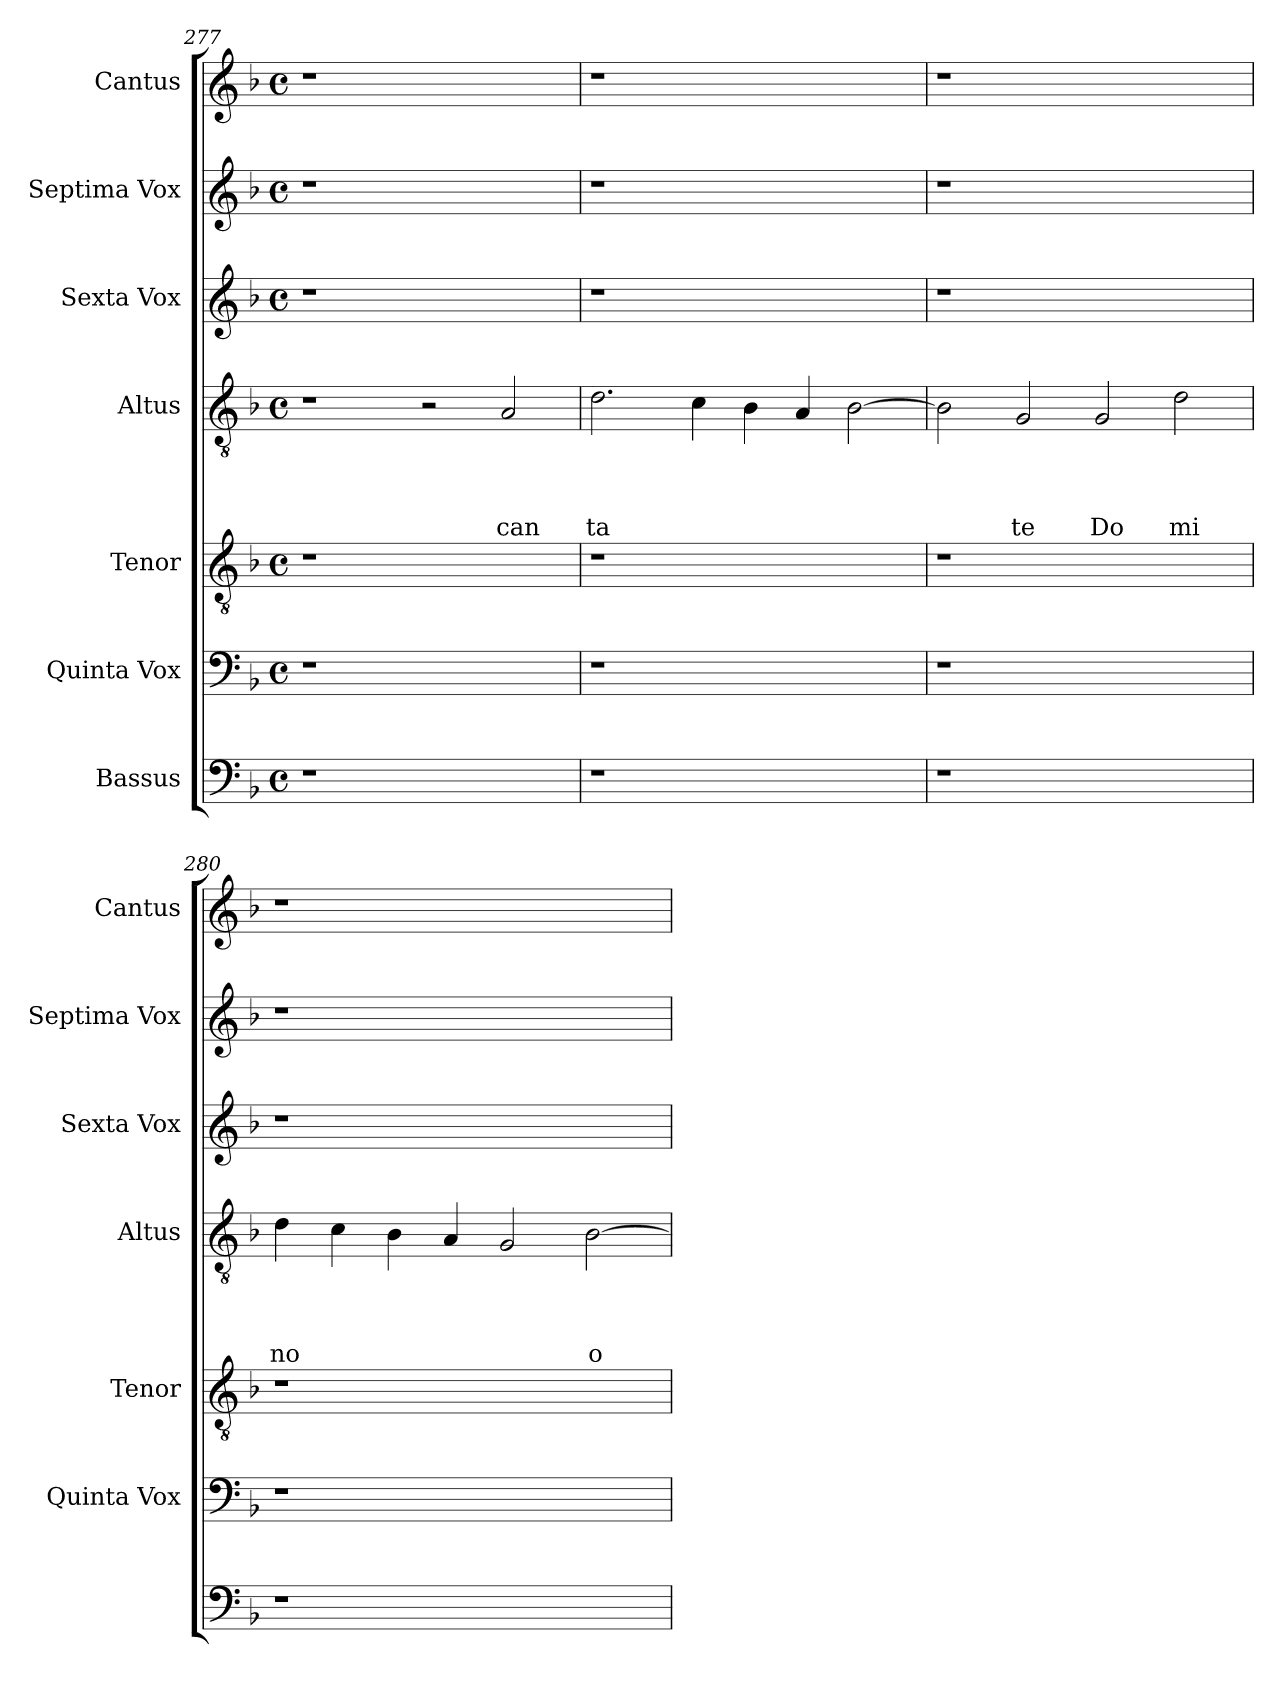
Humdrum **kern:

**kern	**kern	**kern	**kern	**text	**text	**text	**text	**kern	**kern	**kern
*part7	*part6	*part5	*part4	*part4	*part4	*part4	*part4	*part3	*part2	*part1
*staff7	*staff6	*staff5	*staff4	*staff4	*staff4	*staff4	*staff4	*staff3	*staff2	*staff1
*I"Bassus	*I"Quinta Vox	*I"Tenor	*I"Altus	*	*	*	*	*I"Sexta Vox	*I"Septima Vox	*I"Cantus
*	*I'Quinta Vox	*I'Tenor	*I'Altus	*	*	*	*	*I'Sexta Vox	*I'Septima Vox	*I'Cantus
!!LO:LB:g=z
*clefF4	*clefF4	*clefGv2	*clefGv2	*	*	*	*	*clefG2	*clefG2	*clefG2
*k[b-]	*k[b-]	*k[b-]	*k[b-]	*	*	*	*	*k[b-]	*k[b-]	*k[b-]
*F:	*F:	*F:	*F:	*	*	*	*	*F:	*F:	*F:
*M4/4	*M4/4	*M4/4	*M4/4	*	*	*	*	*M4/4	*M4/4	*M4/4
*met(c)	*met(c)	*met(c)	*met(c)	*	*	*	*	*met(c)	*met(c)	*met(c)
=277	=277	=277	=277	=277	=277	=277	=277	=277	=277	=277
1r	1r	1r	1r	.	.	.	.	1r	1r	1r
1ryy	1ryy	1ryy	2r	.	.	.	.	1ryy	1ryy	1ryy
!	!	!	!	!	!	!	!LO:LY:b	!	!	!
.	.	.	2A/	.	.	.	can	.	.	.
=278	=278	=278	=278	=278	=278	=278	=278	=278	=278	=278
!	!	!	!	!	!	!	!LO:LY:b	!	!	!
1r	1r	1r	2.d\	.	.	.	ta	1r	1r	1r
.	.	.	4c\	.	.	.	.	.	.	.
1ryy	1ryy	1ryy	4B-\	.	.	.	.	1ryy	1ryy	1ryy
.	.	.	4A/	.	.	.	.	.	.	.
.	.	.	[>2B-\	.	.	.	.	.	.	.
=279	=279	=279	=279	=279	=279	=279	=279	=279	=279	=279
1r	1r	1r	2B-\]	.	.	.	.	1r	1r	1r
!	!	!	!	!	!	!	!LO:LY:b	!	!	!
.	.	.	2G/	.	.	.	te	.	.	.
!	!	!	!	!	!	!	!LO:LY:b	!	!	!
1ryy	1ryy	1ryy	2G/	.	.	.	Do	1ryy	1ryy	1ryy
!	!	!	!	!	!	!	!LO:LY:b	!	!	!
.	.	.	2d\	.	.	.	mi	.	.	.
=280	=280	=280	=280	=280	=280	=280	=280	=280	=280	=280
!	!	!	!	!	!	!	!LO:LY:b	!	!	!
1r	1r	1r	4d\	.	.	.	no	1r	1r	1r
.	.	.	4c\	.	.	.	.	.	.	.
.	.	.	4B-\	.	.	.	.	.	.	.
.	.	.	4A/	.	.	.	.	.	.	.
1ryy	1ryy	1ryy	2G/	.	.	.	.	1ryy	1ryy	1ryy
!	!	!	!	!	!	!	!LO:LY:b	!	!	!
.	.	.	[>2B-\	.	.	.	o	.	.	.
=	=	=	=	=	=	=	=	=	=	=
*-	*-	*-	*-	*-	*-	*-	*-	*-	*-	*-
